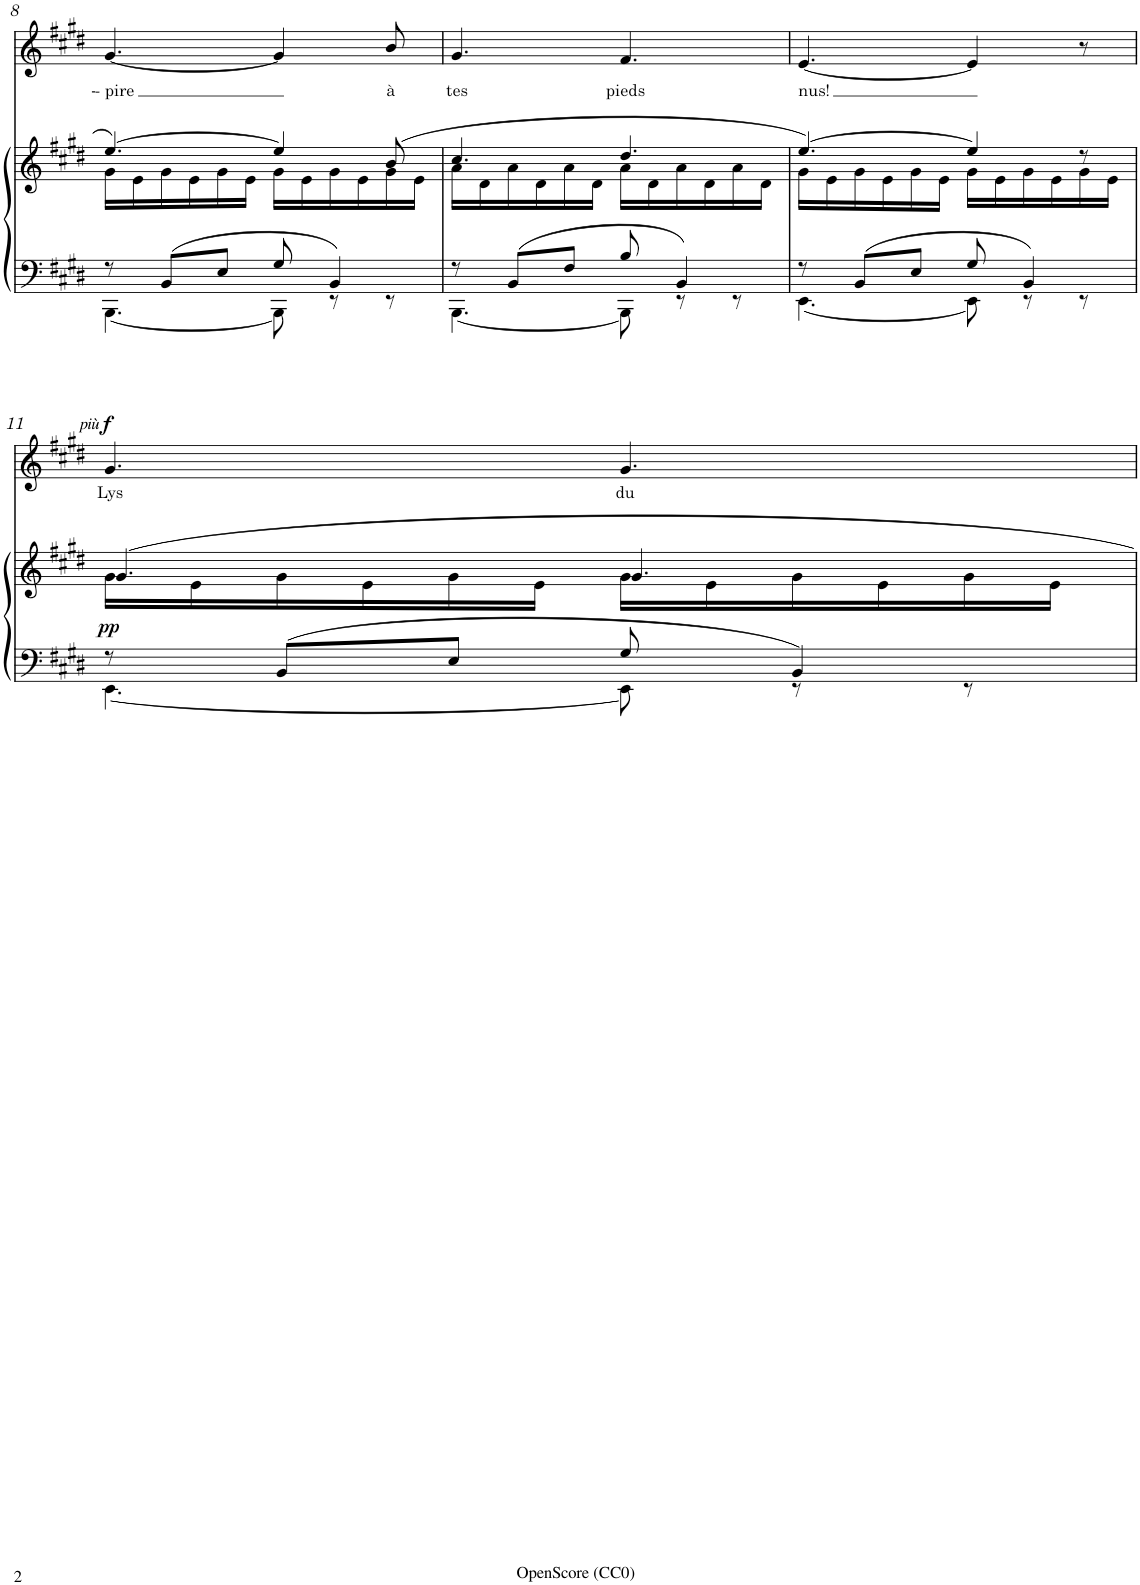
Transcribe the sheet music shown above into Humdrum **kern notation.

**kern	**kern	**dynam	**kern	**text	**dynam
*part2	*part2	*part2	*part1	*part1	*part1
*staff3	*staff2	*staff2/3	*staff1	*staff1	*staff1
*I"Piano	*	*	*I"Chant Voice	*	*
*I'Pno	*	*	*	*	*
!!LO:PB:g=z
*clefF4	*clefG2	*	*clefG2	*	*
*k[f#c#g#d#]	*k[f#c#g#d#]	*	*k[f#c#g#d#]	*	*
*M6/8	*M6/8	*	*M6/8	*	*
=8	=8	=8	=8	=8	=8
*^	*^	*	*	*	*
!	!	!	!	!	!	!LO:LY:b	!
8r	[4.BBB\	[4.ee/	16g#\LL	.	[4.g#/	-- pire	.
.	.	.	16e\	.	.	.	.
8BB/L	.	.	16g#\	.	.	.	.
.	.	.	16e\	.	.	.	.
8E/J	.	.	16g#\	.	.	.	.
.	.	.	16e\JJ	.	.	.	.
8G#/	8BBB\]	4ee/]	16g#\LL	.	4g#/]	.	.
.	.	.	16e\	.	.	.	.
4BB/	8r	.	16g#\	.	.	.	.
.	.	.	16e\	.	.	.	.
!	!	!	!	!	!	!LO:LY:b	!
.	8r	(8b/	16g#\	.	8b/	à	.
.	.	.	16e\JJ	.	.	.	.
=9	=9	=9	=9	=9	=9	=9	=9
!	!	!	!	!	!	!LO:LY:b	!
8r	[4.BBB\	4.cc#/	16a\LL	.	4.g#/	tes	.
.	.	.	16d#\	.	.	.	.
8BB/L	.	.	16a\	.	.	.	.
.	.	.	16d#\	.	.	.	.
8F#/J	.	.	16a\	.	.	.	.
.	.	.	16d#\JJ	.	.	.	.
!	!	!	!	!	!	!LO:LY:b	!
8B/	8BBB\]	4.dd#/	16a\LL	.	4.f#/	pieds	.
.	.	.	16d#\	.	.	.	.
4BB/	8r	.	16a\	.	.	.	.
.	.	.	16d#\	.	.	.	.
.	8r	.	16a\	.	.	.	.
.	.	.	16d#\JJ	.	.	.	.
=10	=10	=10	=10	=10	=10	=10	=10
!	!	!	!	!	!	!LO:LY:b	!
8r	[4.EE\	[4.ee/)	16g#\LL	.	[4.e/	nus!	.
.	.	.	16e\	.	.	.	.
8BB/L	.	.	16g#\	.	.	.	.
.	.	.	16e\	.	.	.	.
8E/J	.	.	16g#\	.	.	.	.
.	.	.	16e\JJ	.	.	.	.
8G#/	8EE\]	4ee/]	16g#\LL	.	4e/]	.	.
.	.	.	16e\	.	.	.	.
4BB/	8r	.	16g#\	.	.	.	.
.	.	.	16e\	.	.	.	.
.	8r	8r	16g#\	.	8r	.	.
.	.	.	16e\JJ	.	.	.	.
!!LO:LB:g=z
=11	=11	=11	=11	=11	=11	=11	=11
!	!	!	!	!LO:DY:b	!	!LO:LY:b	!LO:DY:a
!	!	!	!	!	!	!	!LO:DY:n=1:a
8r	[4.EE\	4.g#/	16g#\LL	pp	4.g#/	Lys	other-dynamics f
.	.	.	16e\	.	.	.	.
8BB/L	.	.	16g#\	.	.	.	.
.	.	.	16e\	.	.	.	.
8E/J	.	.	16g#\	.	.	.	.
.	.	.	16e\JJ	.	.	.	.
!	!	!	!	!	!	!LO:LY:b	!
8G#/	8EE\]	4.g#/	16g#\LL	.	4.g#/	du	.
.	.	.	16e\	.	.	.	.
4BB/	8r	.	16g#\	.	.	.	.
.	.	.	16e\	.	.	.	.
.	8r	.	16g#\	.	.	.	.
.	.	.	16e\JJ	.	.	.	.
*v	*v	*	*	*	*	*	*
*	*v	*v	*	*	*	*
=	=	=	=	=	=
*-	*-	*-	*-	*-	*-
